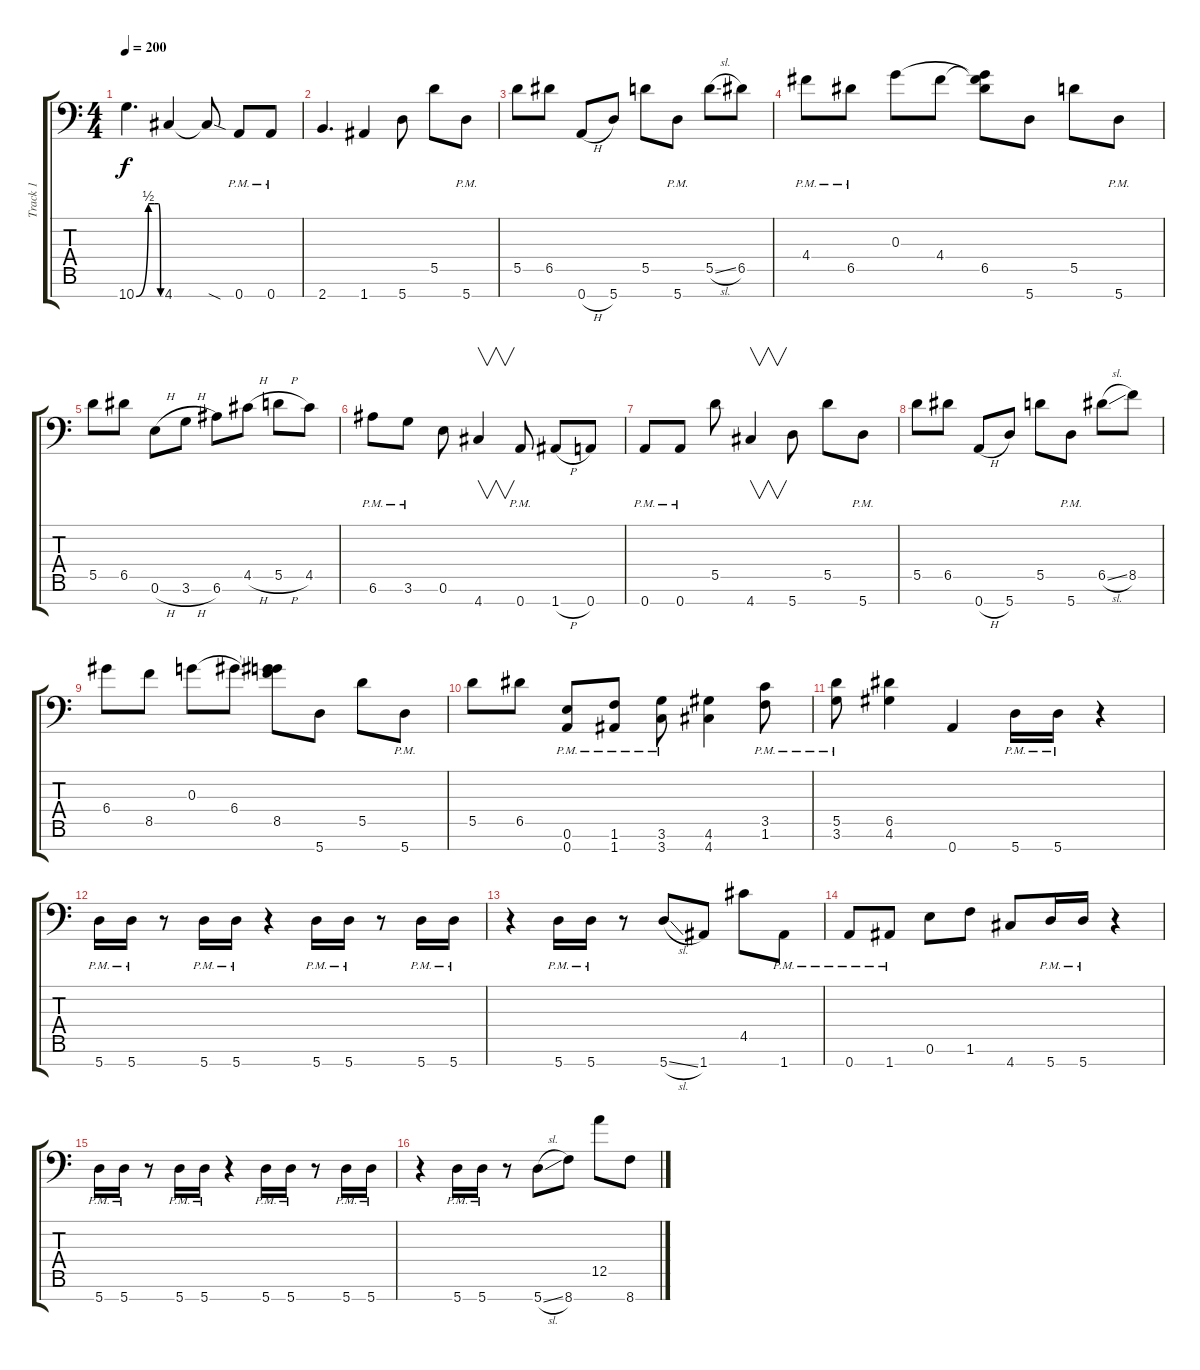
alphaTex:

\track ("Track 1" "Track 1") {instrument overdrivenguitar}
\staff {score tabs}
\tuning (E4 B3 G3 D3 A2 E2 A1) {hide}
\ts (4 4)
\tempo 200
\clef f4
\ks c
10.7{be (custom 0 0 30 2 45 2 55 2 60 0)}.4{d dy f} 4.7.4 4.7{sod t}.8 0.7{pm}.8 0.7{pm}.8 |
2.7.4{d} 1.7.4 5.7.8 5.5.8 5.7{pm}.8 |
5.5.8 6.5.8 0.7{h}.8 5.7.8 5.5.8 5.7{pm}.8 5.5{sl}.8 6.5.8 |
4.4{pm}.8 6.5{pm}.8 0.3.8 4.4.8 (0.3{t} 4.4{t} 6.5).8 5.7.8 5.5.8 5.7{pm}.8 |
5.5.8 6.5.8 0.6{h}.8 3.6{h}.8 6.6.8 4.5{h}.8 5.5{h}.8 4.5.8 |
6.6{pm}.8 3.6{pm}.8 0.6.8 4.7.4{v} 0.7{pm}.8 1.7{h}.8 0.7.8 |
0.7{pm}.8 0.7{pm}.8 5.5.8 4.7.4{v} 5.7.8 5.5.8 5.7{pm}.8 |
5.5.8 6.5.8 0.7{h}.8 5.7.8 5.5.8 5.7{pm}.8 6.5{sl}.8 8.5.8 |
6.4.8 8.5.8 0.3.8 6.4.8 (0.3{t} 6.4{t} 8.5).8 5.7.8 5.5.8 5.7{pm}.8 |
5.5.8 6.5.8 (0.6{pm} 0.7{pm}).8 (1.6{pm} 1.7{pm}).8 (3.6{pm} 3.7{pm}).8 (4.6 4.7).4 (3.5{pm} 1.6{pm}).8 |
(5.5{pm} 3.6{pm}).8 (6.5 4.6).4 0.7.4 5.7{pm}.16 5.7{pm}.16 r.4 |
5.7{pm}.16 5.7{pm}.16 r.8 5.7{pm}.16 5.7{pm}.16 r.4 5.7{pm}.16 5.7{pm}.16 r.8 5.7{pm}.16 5.7{pm}.16 |
r.4 5.7{pm}.16 5.7{pm}.16 r.8 5.7{sl}.8 1.7.8 4.5.8 1.7{pm}.8 |
0.7{pm}.8 1.7{pm}.8 0.6.8 1.6.8 4.7.8 5.7{pm}.16 5.7{pm}.16 r.4 |
5.7{pm}.16 5.7{pm}.16 r.8 5.7{pm}.16 5.7{pm}.16 r.4 5.7{pm}.16 5.7{pm}.16 r.8 5.7{pm}.16 5.7{pm}.16 |
r.4 5.7{pm}.16 5.7{pm}.16 r.8 5.7{sl}.8 8.7.8 12.5.8 8.7{sl}.8
